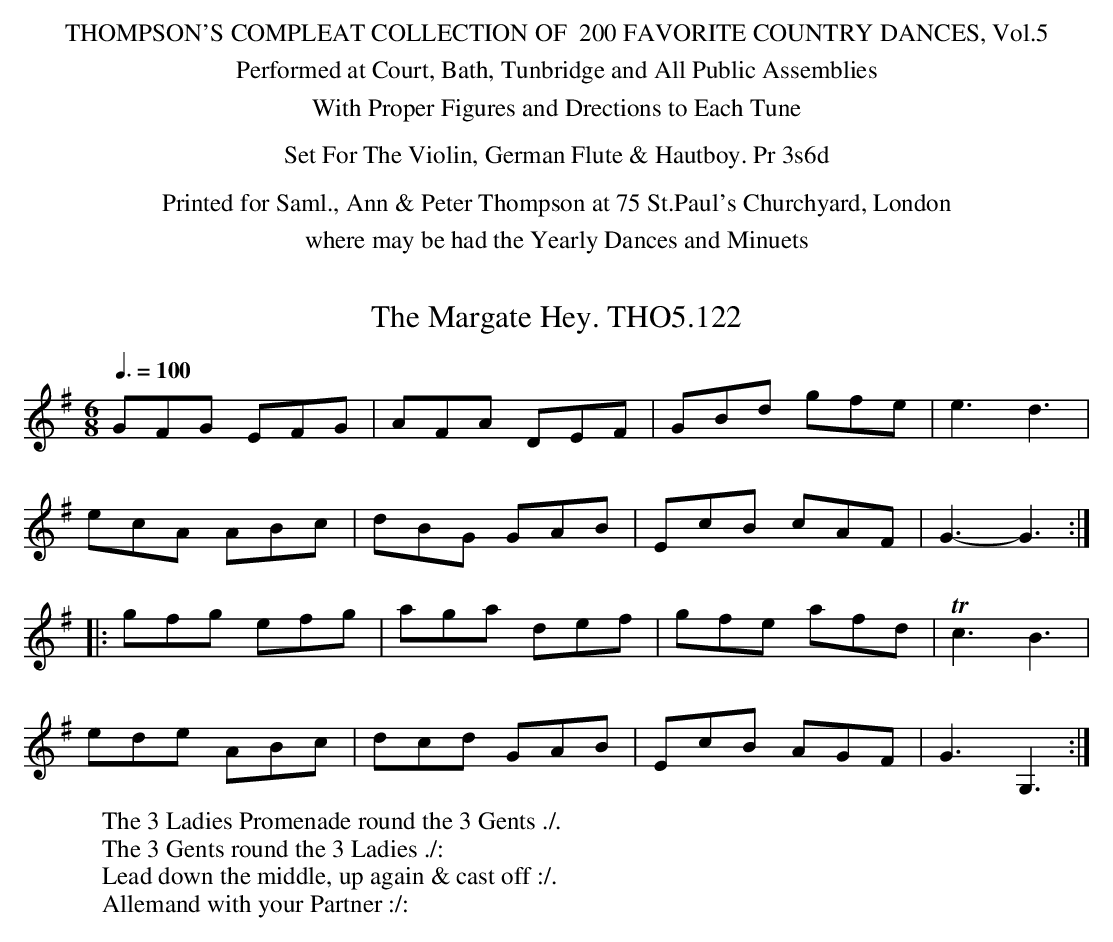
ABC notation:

X:1
T:Margate Hey. THO5.122, The
M:6/8
L:1/8
Q:3/8=100
K:G
GFG EFG|AFA DEF|GBd gfe|e3d3|
ecA ABc|dBG GAB|EcB cAF|G3- G3:|
|:gfg efg|aga def|gfe afd|Tc3 B3|
ede ABc|dcd GAB|EcB AGF|G3 G,3:|
W:The 3 Ladies Promenade round the 3 Gents ./.
W:The 3 Gents round the 3 Ladies ./:
W:Lead down the middle, up again & cast off :/.
W:Allemand with your Partner :/:
